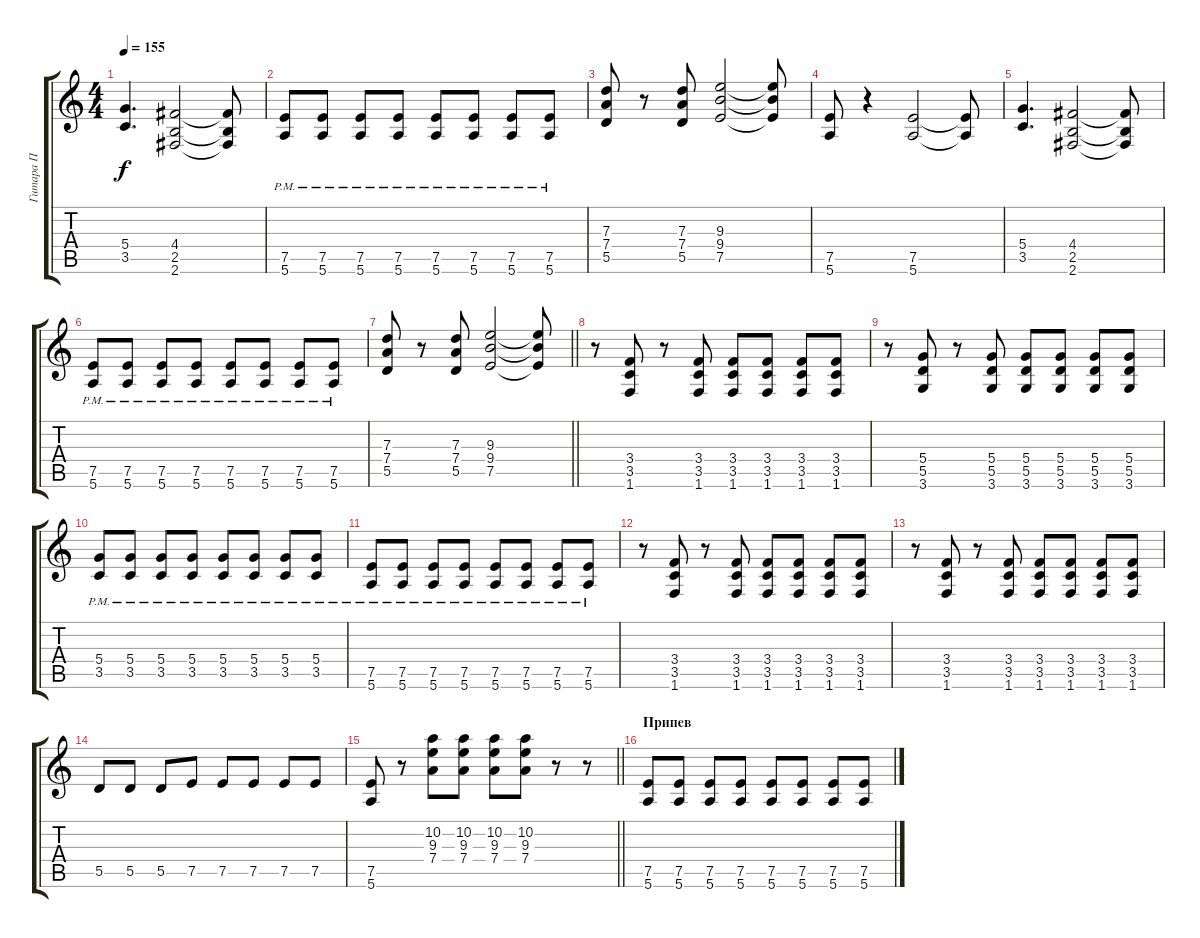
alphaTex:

\track ("Гитара П" "Гитара П") {instrument distortionguitar}
\staff {score tabs}
\tuning (E4 B3 G3 D3 A2 E2) {hide}
\ts (4 4)
\tempo 155
\clef g2
\ks c
(5.4 3.5).4{d dy f} (4.4 2.5 2.6).2 (4.4{t} 2.5{t} 2.6{t}).8 |
(7.5{pm} 5.6{pm}).8 (7.5{pm} 5.6{pm}).8 (7.5{pm} 5.6{pm}).8 (7.5{pm} 5.6{pm}).8 (7.5{pm} 5.6{pm}).8 (7.5{pm} 5.6{pm}).8 (7.5{pm} 5.6{pm}).8 (7.5{pm} 5.6{pm}).8 |
(7.3 7.4 5.5).8 r.8 (7.3 7.4 5.5).8 (9.3 9.4 7.5).2 (9.3{t} 9.4{t} 7.5{t}).8 |
(7.5 5.6).8 r.4 (7.5 5.6).2 (7.5{t} 5.6{t}).8 |
(5.4 3.5).4{d} (4.4 2.5 2.6).2 (4.4{t} 2.5{t} 2.6{t}).8 |
(7.5{pm} 5.6{pm}).8 (7.5{pm} 5.6{pm}).8 (7.5{pm} 5.6{pm}).8 (7.5{pm} 5.6{pm}).8 (7.5{pm} 5.6{pm}).8 (7.5{pm} 5.6{pm}).8 (7.5{pm} 5.6{pm}).8 (7.5{pm} 5.6{pm}).8 |
\barLineRight lightlight
(7.3 7.4 5.5).8 r.8 (7.3 7.4 5.5).8 (9.3 9.4 7.5).2 (9.3{t} 9.4{t} 7.5{t}).8 |
\section ("" " ")
r.8 (3.4 3.5 1.6).8 r.8 (3.4 3.5 1.6).8 (3.4 3.5 1.6).8 (3.4 3.5 1.6).8 (3.4 3.5 1.6).8 (3.4 3.5 1.6).8 |
r.8 (5.4 5.5 3.6).8 r.8 (5.4 5.5 3.6).8 (5.4 5.5 3.6).8 (5.4 5.5 3.6).8 (5.4 5.5 3.6).8 (5.4 5.5 3.6).8 |
(5.4{pm} 3.5{pm}).8 (5.4{pm} 3.5{pm}).8 (5.4{pm} 3.5{pm}).8 (5.4{pm} 3.5{pm}).8 (5.4{pm} 3.5{pm}).8 (5.4{pm} 3.5{pm}).8 (5.4{pm} 3.5{pm}).8 (5.4{pm} 3.5{pm}).8 |
(7.5{pm} 5.6{pm}).8 (7.5{pm} 5.6{pm}).8 (7.5{pm} 5.6{pm}).8 (7.5{pm} 5.6{pm}).8 (7.5{pm} 5.6{pm}).8 (7.5{pm} 5.6{pm}).8 (7.5{pm} 5.6{pm}).8 (7.5{pm} 5.6{pm}).8 |
r.8 (3.4 3.5 1.6).8 r.8 (3.4 3.5 1.6).8 (3.4 3.5 1.6).8 (3.4 3.5 1.6).8 (3.4 3.5 1.6).8 (3.4 3.5 1.6).8 |
r.8 (3.4 3.5 1.6).8 r.8 (3.4 3.5 1.6).8 (3.4 3.5 1.6).8 (3.4 3.5 1.6).8 (3.4 3.5 1.6).8 (3.4 3.5 1.6).8 |
5.5.8 5.5.8 5.5.8 7.5.8 7.5.8 7.5.8 7.5.8 7.5.8 |
\barLineRight lightlight
(7.5 5.6).8 r.8 (10.2 9.3 7.4).8 (10.2 9.3 7.4).8 (10.2 9.3 7.4).8 (10.2 9.3 7.4).8 r.8 r.8 |
\section ("" "Припев")
(7.5 5.6).8 (7.5 5.6).8 (7.5 5.6).8 (7.5 5.6).8 (7.5 5.6).8 (7.5 5.6).8 (7.5 5.6).8 (7.5 5.6).8
